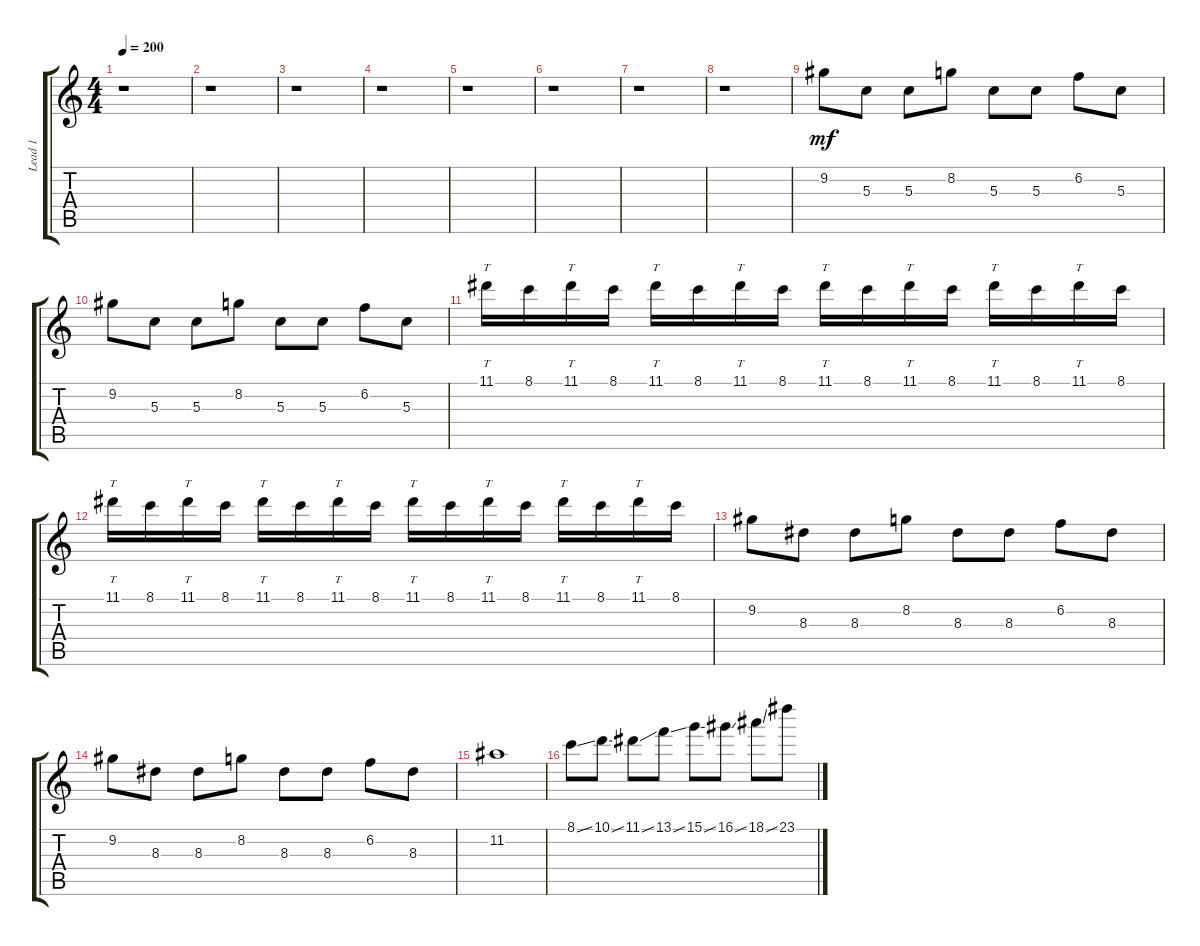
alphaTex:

\track ("Lead 1" "Lead 1") {instrument overdrivenguitar}
\staff {score tabs}
\tuning (E4 B3 G3 D3 A2 E2) {hide}
\ts (4 4)
\section ("" "")
\tempo 200
\clef g2
\ks c
r.1{dy mp} |
r.1 |
r.1 |
r.1 |
r.1 |
r.1 |
r.1 |
r.1 |
\section ("" "")
9.2.8{dy mf} 5.3.8 5.3.8 8.2.8 5.3.8 5.3.8 6.2.8 5.3.8 |
9.2.8 5.3.8 5.3.8 8.2.8 5.3.8 5.3.8 6.2.8 5.3.8 |
11.1.16{tt} 8.1.16 11.1.16{tt} 8.1.16 11.1.16{tt} 8.1.16 11.1.16{tt} 8.1.16 11.1.16{tt} 8.1.16 11.1.16{tt} 8.1.16 11.1.16{tt} 8.1.16 11.1.16{tt} 8.1.16 |
11.1.16{tt} 8.1.16 11.1.16{tt} 8.1.16 11.1.16{tt} 8.1.16 11.1.16{tt} 8.1.16 11.1.16{tt} 8.1.16 11.1.16{tt} 8.1.16 11.1.16{tt} 8.1.16 11.1.16{tt} 8.1.16 |
9.2.8 8.3.8 8.3.8 8.2.8 8.3.8 8.3.8 6.2.8 8.3.8 |
9.2.8 8.3.8 8.3.8 8.2.8 8.3.8 8.3.8 6.2.8 8.3.8 |
11.2.1 |
8.1{ss}.8 10.1{ss}.8 11.1{ss}.8 13.1{ss}.8 15.1{ss}.8 16.1{ss}.8 18.1{ss}.8 23.1.8
